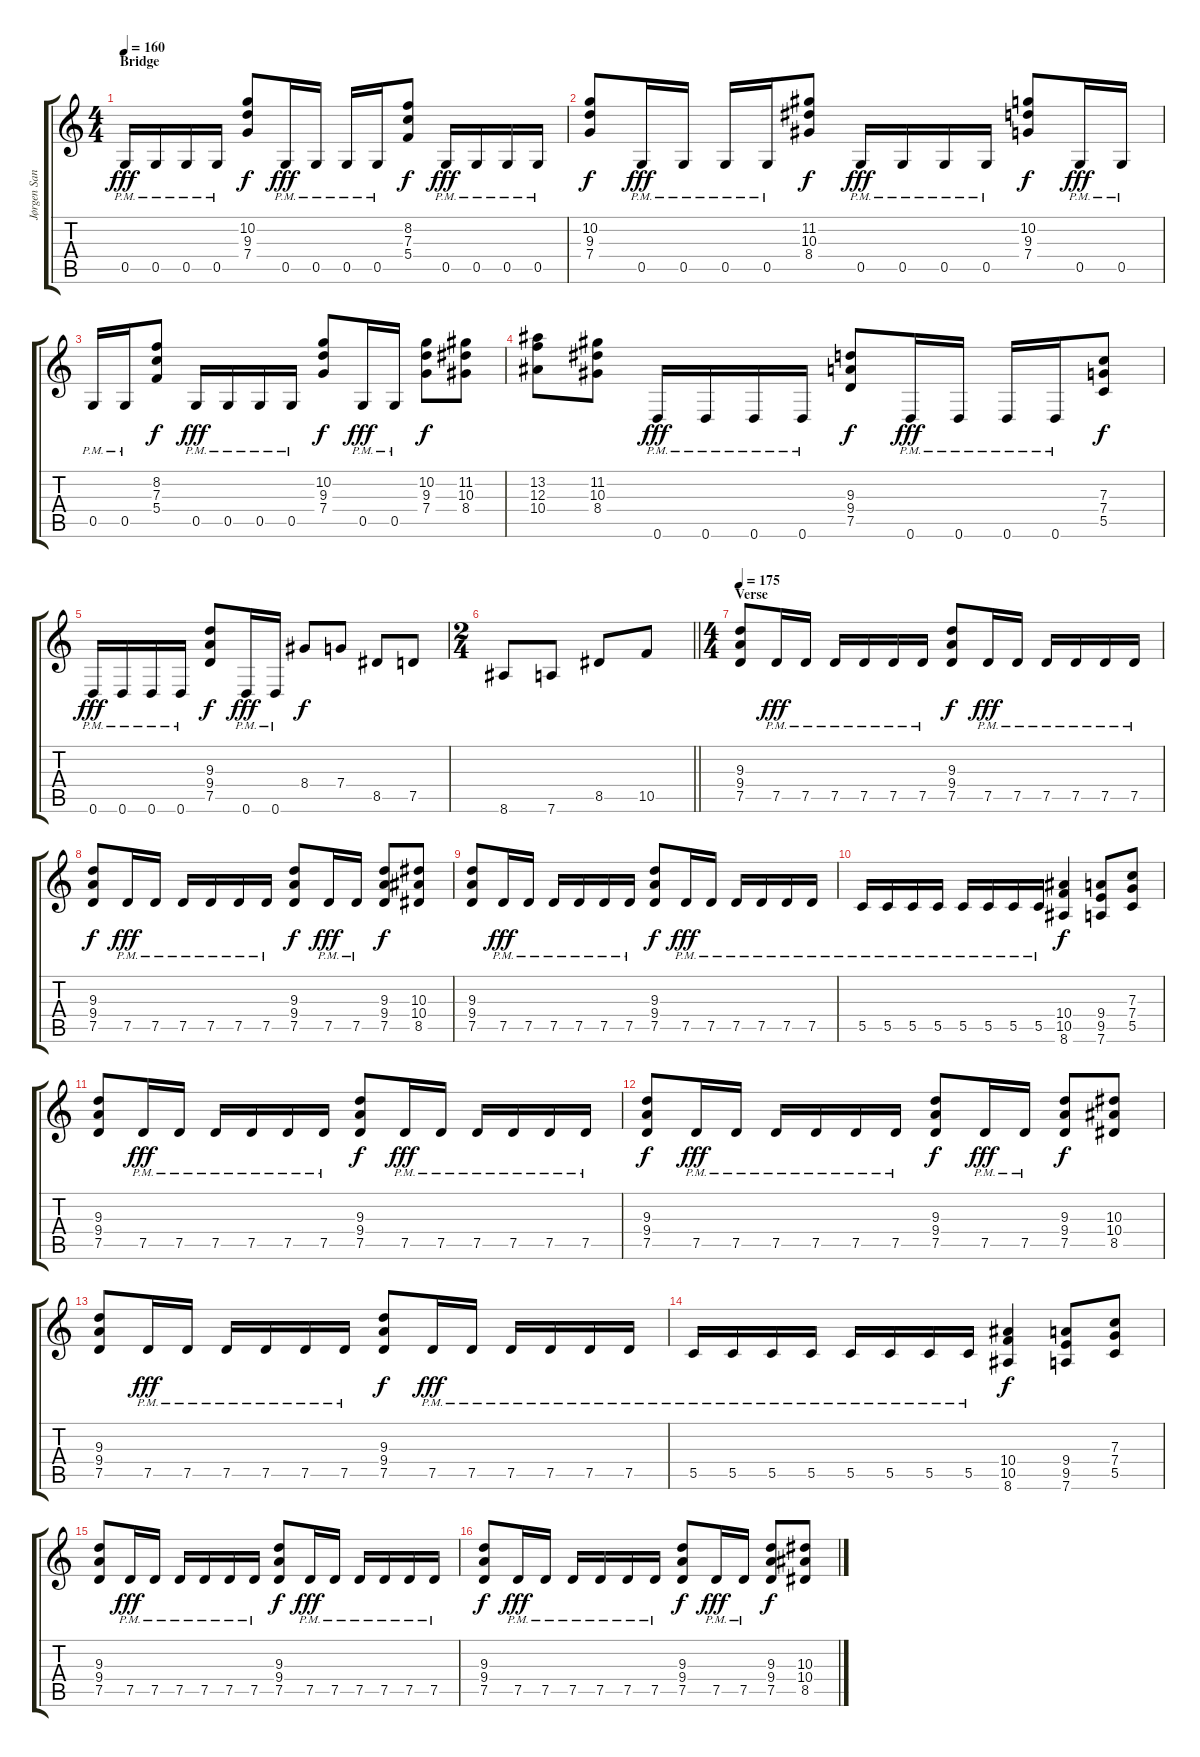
\track ("Jørgen Sandau" "Jørgen San") {instrument distortionguitar}
\staff {score tabs}
\tuning (D4 A3 F3 C3 G2 D2) {hide}
\ts (4 4)
\section ("" "Bridge")
\tempo 160
\clef g2
\ks c
0.5{pm}.16{dy fff} 0.5{pm}.16 0.5{pm}.16 0.5{pm}.16 (10.2 9.3 7.4).8{dy f} 0.5{pm}.16{dy fff} 0.5{pm}.16 0.5{pm}.16 0.5{pm}.16 (8.2 7.3 5.4).8{dy f} 0.5{pm}.16{dy fff} 0.5{pm}.16 0.5{pm}.16 0.5{pm}.16 |
(10.2 9.3 7.4).8{dy f} 0.5{pm}.16{dy fff} 0.5{pm}.16 0.5{pm}.16 0.5{pm}.16 (11.2 10.3 8.4).8{dy f} 0.5{pm}.16{dy fff} 0.5{pm}.16 0.5{pm}.16 0.5{pm}.16 (10.2 9.3 7.4).8{dy f} 0.5{pm}.16{dy fff} 0.5{pm}.16 |
0.5{pm}.16 0.5{pm}.16 (8.2 7.3 5.4).8{dy f} 0.5{pm}.16{dy fff} 0.5{pm}.16 0.5{pm}.16 0.5{pm}.16 (10.2 9.3 7.4).8{dy f} 0.5{pm}.16{dy fff} 0.5{pm}.16 (10.2 9.3 7.4).8{dy f} (11.2 10.3 8.4).8 |
(13.2 12.3 10.4).8 (11.2 10.3 8.4).8 0.6{pm}.16{dy fff} 0.6{pm}.16 0.6{pm}.16 0.6{pm}.16 (9.3 9.4 7.5).8{dy f} 0.6{pm}.16{dy fff} 0.6{pm}.16 0.6{pm}.16 0.6{pm}.16 (7.3 7.4 5.5).8{dy f} |
0.6{pm}.16{dy fff} 0.6{pm}.16 0.6{pm}.16 0.6{pm}.16 (9.3 9.4 7.5).8{dy f} 0.6{pm}.16{dy fff} 0.6{pm}.16 8.4.8{dy f} 7.4.8 8.5.8 7.5.8 |
\ts (2 4)
\barLineRight lightlight
8.6.8 7.6.8 8.5.8 10.5.8 |
\ts (4 4)
\section ("" "Verse")
\tempo 175
(9.3 9.4 7.5).8 7.5{pm}.16{dy fff} 7.5{pm}.16 7.5{pm}.16 7.5{pm}.16 7.5{pm}.16 7.5{pm}.16 (9.3 9.4 7.5).8{dy f} 7.5{pm}.16{dy fff} 7.5{pm}.16 7.5{pm}.16 7.5{pm}.16 7.5{pm}.16 7.5{pm}.16 |
(9.3 9.4 7.5).8{dy f} 7.5{pm}.16{dy fff} 7.5{pm}.16 7.5{pm}.16 7.5{pm}.16 7.5{pm}.16 7.5{pm}.16 (9.3 9.4 7.5).8{dy f} 7.5{pm}.16{dy fff} 7.5{pm}.16 (9.3 9.4 7.5).8{dy f} (10.3 10.4 8.5).8 |
(9.3 9.4 7.5).8 7.5{pm}.16{dy fff} 7.5{pm}.16 7.5{pm}.16 7.5{pm}.16 7.5{pm}.16 7.5{pm}.16 (9.3 9.4 7.5).8{dy f} 7.5{pm}.16{dy fff} 7.5{pm}.16 7.5{pm}.16 7.5{pm}.16 7.5{pm}.16 7.5{pm}.16 |
5.5{pm}.16 5.5{pm}.16 5.5{pm}.16 5.5{pm}.16 5.5{pm}.16 5.5{pm}.16 5.5{pm}.16 5.5{pm}.16 (10.4 10.5 8.6).4{dy f} (9.4 9.5 7.6).8 (7.3 7.4 5.5).8 |
(9.3 9.4 7.5).8 7.5{pm}.16{dy fff} 7.5{pm}.16 7.5{pm}.16 7.5{pm}.16 7.5{pm}.16 7.5{pm}.16 (9.3 9.4 7.5).8{dy f} 7.5{pm}.16{dy fff} 7.5{pm}.16 7.5{pm}.16 7.5{pm}.16 7.5{pm}.16 7.5{pm}.16 |
(9.3 9.4 7.5).8{dy f} 7.5{pm}.16{dy fff} 7.5{pm}.16 7.5{pm}.16 7.5{pm}.16 7.5{pm}.16 7.5{pm}.16 (9.3 9.4 7.5).8{dy f} 7.5{pm}.16{dy fff} 7.5{pm}.16 (9.3 9.4 7.5).8{dy f} (10.3 10.4 8.5).8 |
(9.3 9.4 7.5).8 7.5{pm}.16{dy fff} 7.5{pm}.16 7.5{pm}.16 7.5{pm}.16 7.5{pm}.16 7.5{pm}.16 (9.3 9.4 7.5).8{dy f} 7.5{pm}.16{dy fff} 7.5{pm}.16 7.5{pm}.16 7.5{pm}.16 7.5{pm}.16 7.5{pm}.16 |
5.5{pm}.16 5.5{pm}.16 5.5{pm}.16 5.5{pm}.16 5.5{pm}.16 5.5{pm}.16 5.5{pm}.16 5.5{pm}.16 (10.4 10.5 8.6).4{dy f} (9.4 9.5 7.6).8 (7.3 7.4 5.5).8 |
(9.3 9.4 7.5).8 7.5{pm}.16{dy fff} 7.5{pm}.16 7.5{pm}.16 7.5{pm}.16 7.5{pm}.16 7.5{pm}.16 (9.3 9.4 7.5).8{dy f} 7.5{pm}.16{dy fff} 7.5{pm}.16 7.5{pm}.16 7.5{pm}.16 7.5{pm}.16 7.5{pm}.16 |
(9.3 9.4 7.5).8{dy f} 7.5{pm}.16{dy fff} 7.5{pm}.16 7.5{pm}.16 7.5{pm}.16 7.5{pm}.16 7.5{pm}.16 (9.3 9.4 7.5).8{dy f} 7.5{pm}.16{dy fff} 7.5{pm}.16 (9.3 9.4 7.5).8{dy f} (10.3 10.4 8.5).8
